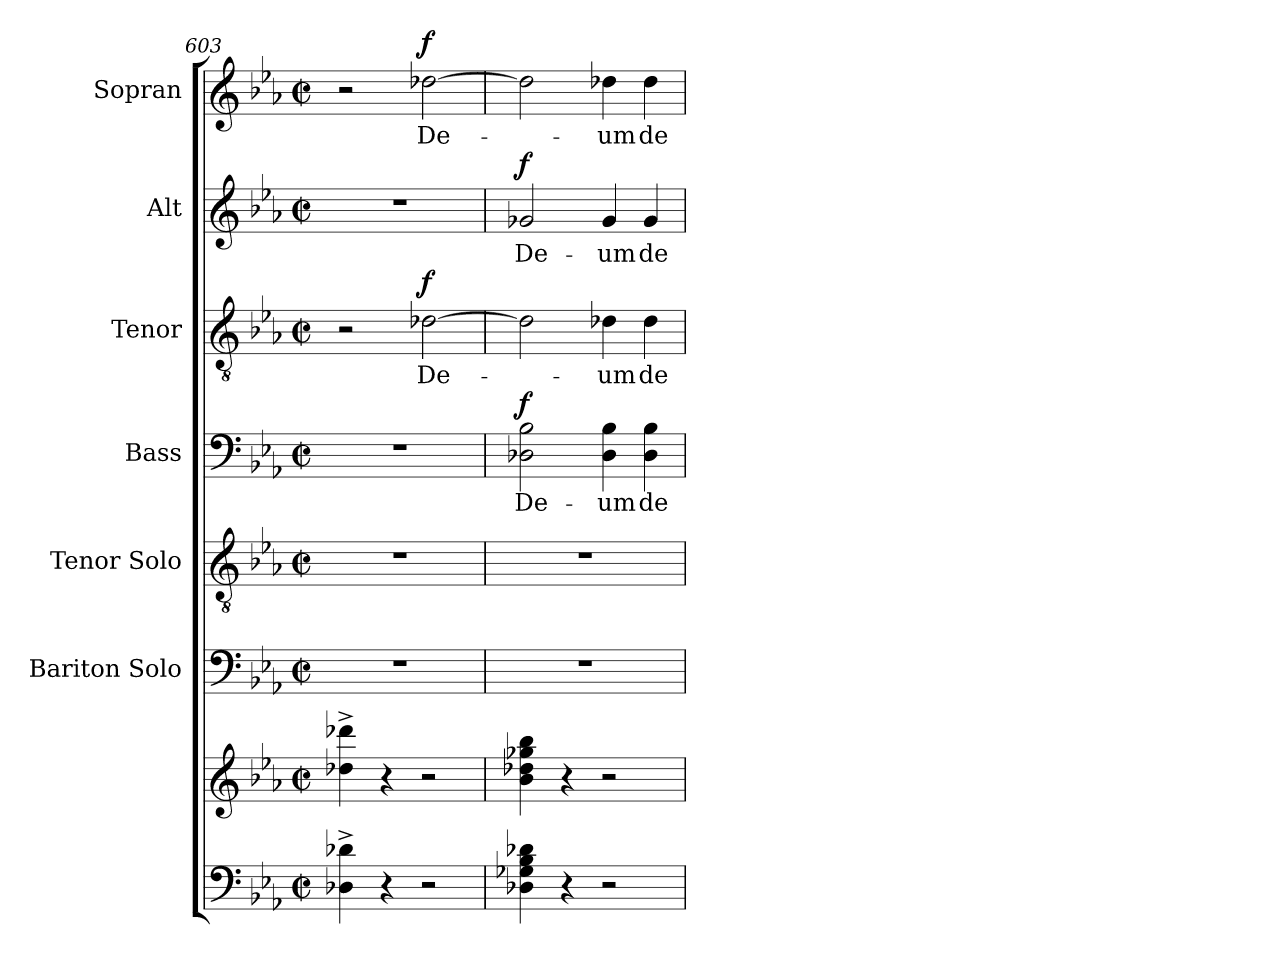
**kern	**kern	**kern	**kern	**kern	**text	**dynam	**kern	**text	**dynam	**kern	**text	**dynam	**kern	**text	**dynam
*part7	*part7	*part6	*part5	*part4	*part4	*part4	*part3	*part3	*part3	*part2	*part2	*part2	*part1	*part1	*part1
*staff8	*staff7	*staff6	*staff5	*staff4	*staff4	*staff4	*staff3	*staff3	*staff3	*staff2	*staff2	*staff2	*staff1	*staff1	*staff1
*	*	*I"Bariton Solo	*I"Tenor Solo	*I"Bass	*	*	*I"Tenor	*	*	*I"Alt	*	*	*I"Sopran	*	*
*	*	*	*	*I'B.	*	*	*I'T.	*	*	*I'A.	*	*	*I'S.	*	*
*clefF4	*clefG2	*clefF4	*clefGv2	*clefF4	*	*	*clefGv2	*	*	*clefG2	*	*	*clefG2	*	*
*k[b-e-a-]	*k[b-e-a-]	*k[b-e-a-]	*k[b-e-a-]	*k[b-e-a-]	*	*	*k[b-e-a-]	*	*	*k[b-e-a-]	*	*	*k[b-e-a-]	*	*
*E-:	*E-:	*E-:	*E-:	*E-:	*	*	*E-:	*	*	*E-:	*	*	*E-:	*	*
*M2/2	*M2/2	*M2/2	*M2/2	*M2/2	*	*	*M2/2	*	*	*M2/2	*	*	*M2/2	*	*
*met(c|)	*met(c|)	*met(c|)	*met(c|)	*met(c|)	*	*	*met(c|)	*	*	*met(c|)	*	*	*met(c|)	*	*
=603	=603	=603	=603	=603	=603	=603	=603	=603	=603	=603	=603	=603	=603	=603	=603
4D-X\^> 4d-X\^>	4dd-X\^> 4ddd-X\^>	1r	1r	1r	.	.	2r	.	.	1r	.	.	2r	.	.
4r	4r	.	.	.	.	.	.	.	.	.	.	.	.	.	.
!	!	!	!	!	!	!	!	!LO:LY:b	!LO:DY:a	!	!	!	!	!LO:LY:b	!LO:DY:a
2r	2r	.	.	.	.	.	[2d-X\	De-	f	.	.	.	[2dd-X\	De-	f
=604	=604	=604	=604	=604	=604	=604	=604	=604	=604	=604	=604	=604	=604	=604	=604
!	!	!	!	!	!LO:LY:b	!LO:DY:a	!	!	!	!	!LO:LY:b	!LO:DY:a	!	!	!
4D-X\ 4G-X\ 4B-\ 4d-X\	4b-\ 4dd-X\ 4gg-X\ 4bb-\	1r	1r	2D-X\ 2B-\	De-	f	2d-\]	.	.	2g-X/	De-	f	2dd-\]	.	.
4r	4r	.	.	.	.	.	.	.	.	.	.	.	.	.	.
!	!	!	!	!	!LO:LY:b	!	!	!LO:LY:b	!	!	!LO:LY:b	!	!	!LO:LY:b	!
2r	2r	.	.	4D-\ 4B-\	-um	.	4d-X\	-um	.	4g-/	-um	.	4dd-X\	-um	.
!	!	!	!	!	!LO:LY:b	!	!	!LO:LY:b	!	!	!LO:LY:b	!	!	!LO:LY:b	!
.	.	.	.	4D-\ 4B-\	de	.	4d-\	de	.	4g-/	de	.	4dd-\	de	.
=	=	=	=	=	=	=	=	=	=	=	=	=	=	=	=
*-	*-	*-	*-	*-	*-	*-	*-	*-	*-	*-	*-	*-	*-	*-	*-
